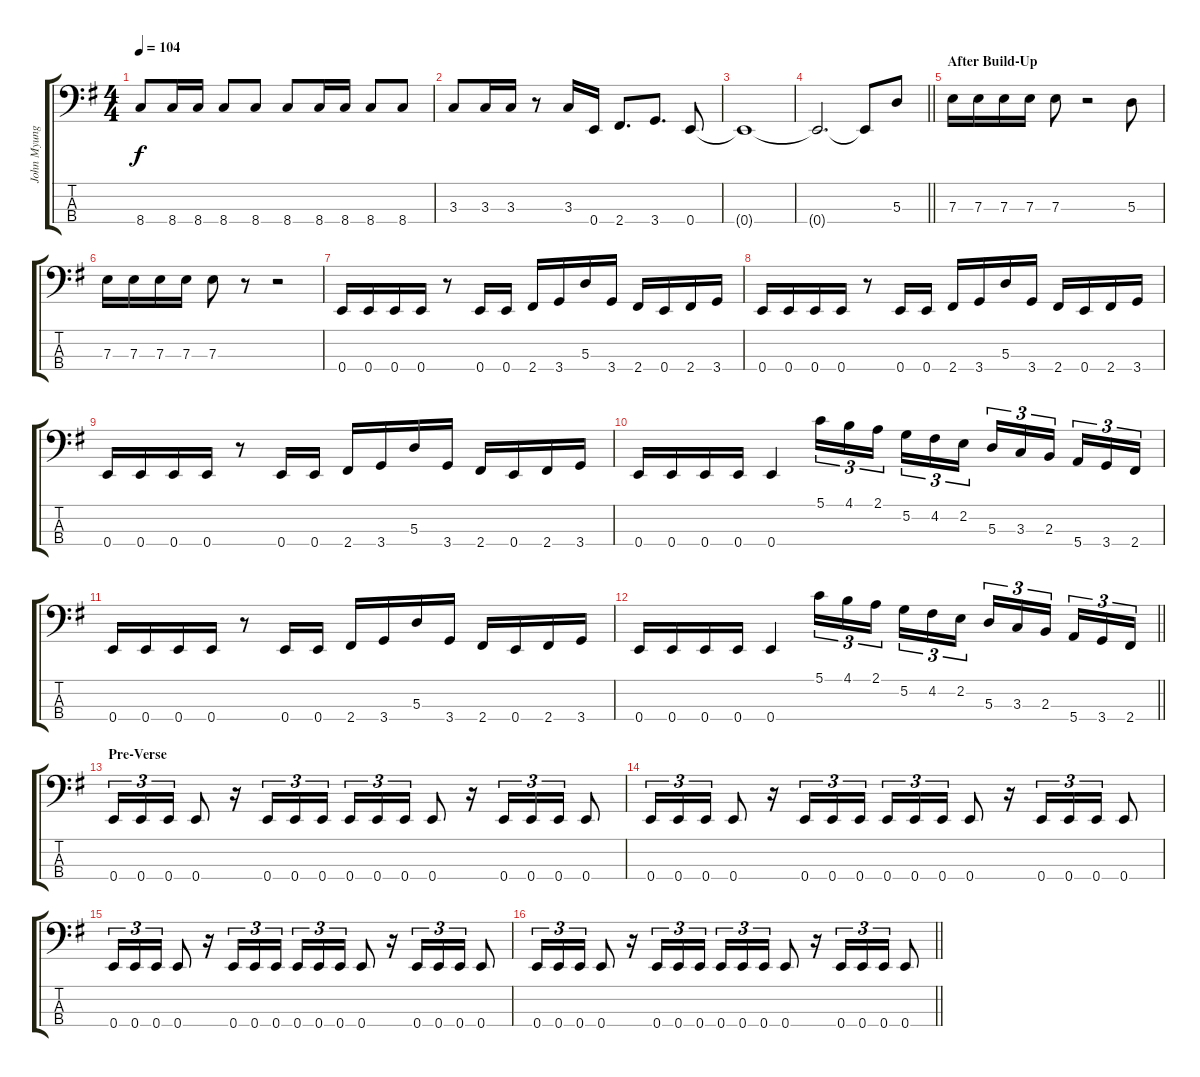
\track ("John Myung" "John Myung") {instrument electricbassfinger}
\staff {score tabs}
\tuning (G2 D2 A1 E1) {hide}
\ts (4 4)
\tempo 104
\clef f4
\ks eminor
8.4.8{dy f} 8.4.16 8.4.16 8.4.8 8.4.8 8.4.8 8.4.16 8.4.16 8.4.8 8.4.8 |
3.3.8 3.3.16 3.3.16 r.8 3.3.16 0.4.16 2.4.8{d} 3.4.8{d} 0.4.8 |
0.4{t}.1 |
\barLineRight lightlight
0.4{t}.2{d} 0.4{t}.8 5.3.8 |
\section ("" "After Build-Up")
7.3.16 7.3.16 7.3.16 7.3.16 7.3.8 r.2 5.3.8 |
7.3.16 7.3.16 7.3.16 7.3.16 7.3.8 r.8 r.2 |
0.4.16 0.4.16 0.4.16 0.4.16 r.8 0.4.16 0.4.16 2.4.16 3.4.16 5.3.16 3.4.16 2.4.16 0.4.16 2.4.16 3.4.16 |
0.4.16 0.4.16 0.4.16 0.4.16 r.8 0.4.16 0.4.16 2.4.16 3.4.16 5.3.16 3.4.16 2.4.16 0.4.16 2.4.16 3.4.16 |
0.4.16 0.4.16 0.4.16 0.4.16 r.8 0.4.16 0.4.16 2.4.16 3.4.16 5.3.16 3.4.16 2.4.16 0.4.16 2.4.16 3.4.16 |
0.4.16 0.4.16 0.4.16 0.4.16 0.4.4 5.1.16{tu (3 2)} 4.1.16{tu (3 2)} 2.1.16{tu (3 2) beam splitsecondary} 5.2.16{tu (3 2)} 4.2.16{tu (3 2)} 2.2.16{tu (3 2)} 5.3.16{tu (3 2)} 3.3.16{tu (3 2)} 2.3.16{tu (3 2) beam splitsecondary} 5.4.16{tu (3 2)} 3.4.16{tu (3 2)} 2.4.16{tu (3 2)} |
0.4.16 0.4.16 0.4.16 0.4.16 r.8 0.4.16 0.4.16 2.4.16 3.4.16 5.3.16 3.4.16 2.4.16 0.4.16 2.4.16 3.4.16 |
\barLineRight lightlight
0.4.16 0.4.16 0.4.16 0.4.16 0.4.4 5.1.16{tu (3 2)} 4.1.16{tu (3 2)} 2.1.16{tu (3 2) beam splitsecondary} 5.2.16{tu (3 2)} 4.2.16{tu (3 2)} 2.2.16{tu (3 2)} 5.3.16{tu (3 2)} 3.3.16{tu (3 2)} 2.3.16{tu (3 2) beam splitsecondary} 5.4.16{tu (3 2)} 3.4.16{tu (3 2)} 2.4.16{tu (3 2)} |
\section ("" "Pre-Verse")
0.4.16{tu (3 2)} 0.4.16{tu (3 2)} 0.4.16{tu (3 2)} 0.4.8 r.16 0.4.16{tu (3 2)} 0.4.16{tu (3 2)} 0.4.16{tu (3 2) beam splitsecondary} 0.4.16{tu (3 2)} 0.4.16{tu (3 2)} 0.4.16{tu (3 2)} 0.4.8 r.16 0.4.16{tu (3 2)} 0.4.16{tu (3 2)} 0.4.16{tu (3 2)} 0.4.8 |
0.4.16{tu (3 2)} 0.4.16{tu (3 2)} 0.4.16{tu (3 2)} 0.4.8 r.16 0.4.16{tu (3 2)} 0.4.16{tu (3 2)} 0.4.16{tu (3 2) beam splitsecondary} 0.4.16{tu (3 2)} 0.4.16{tu (3 2)} 0.4.16{tu (3 2)} 0.4.8 r.16 0.4.16{tu (3 2)} 0.4.16{tu (3 2)} 0.4.16{tu (3 2)} 0.4.8 |
0.4.16{tu (3 2)} 0.4.16{tu (3 2)} 0.4.16{tu (3 2)} 0.4.8 r.16 0.4.16{tu (3 2)} 0.4.16{tu (3 2)} 0.4.16{tu (3 2) beam splitsecondary} 0.4.16{tu (3 2)} 0.4.16{tu (3 2)} 0.4.16{tu (3 2)} 0.4.8 r.16 0.4.16{tu (3 2)} 0.4.16{tu (3 2)} 0.4.16{tu (3 2)} 0.4.8 |
\barLineRight lightlight
0.4.16{tu (3 2)} 0.4.16{tu (3 2)} 0.4.16{tu (3 2)} 0.4.8 r.16 0.4.16{tu (3 2)} 0.4.16{tu (3 2)} 0.4.16{tu (3 2) beam splitsecondary} 0.4.16{tu (3 2)} 0.4.16{tu (3 2)} 0.4.16{tu (3 2)} 0.4.8 r.16 0.4.16{tu (3 2)} 0.4.16{tu (3 2)} 0.4.16{tu (3 2)} 0.4.8
